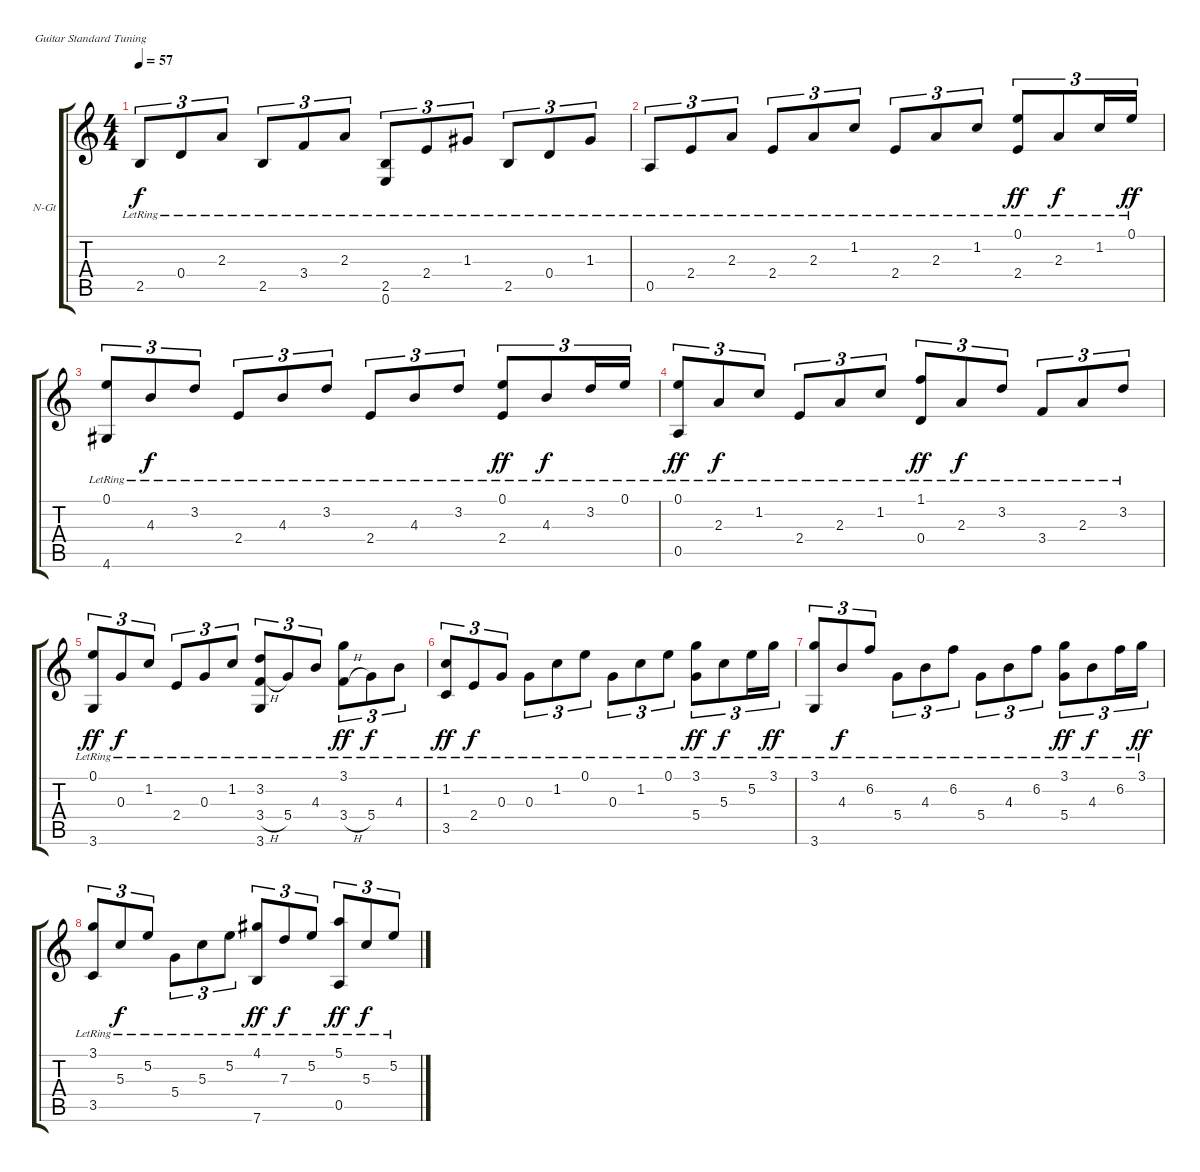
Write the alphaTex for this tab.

\bracketExtendMode groupsimilarinstruments
\firstSystemTrackNameOrientation horizontal
\otherSystemsTrackNameOrientation horizontal
\track ("Track 1" "N-Gt") {instrument acousticguitarnylon}
\staff {score tabs}
\tuning (E4 B3 G3 D3 A2 E2)
\ts (4 4)
\tempo 57
\clef g2
\ks c
2.5{lr}.8{tu (3 2) dy f} 0.4{lr}.8{tu (3 2)} 2.3{lr}.8{tu (3 2)} 2.5{lr}.8{tu (3 2)} 3.4{lr}.8{tu (3 2)} 2.3{lr}.8{tu (3 2)} (2.5{lr} 0.6{lr}).8{tu (3 2)} 2.4{lr}.8{tu (3 2)} 1.3{lr}.8{tu (3 2)} 2.5{lr}.8{tu (3 2)} 0.4{lr}.8{tu (3 2)} 1.3{lr}.8{tu (3 2)} |
0.5{lr}.8{tu (3 2)} 2.4{lr}.8{tu (3 2)} 2.3{lr}.8{tu (3 2)} 2.4{lr}.8{tu (3 2)} 2.3{lr}.8{tu (3 2)} 1.2{lr}.8{tu (3 2)} 2.4{lr}.8{tu (3 2)} 2.3{lr}.8{tu (3 2)} 1.2{lr}.8{tu (3 2)} (0.1{lr} 2.4{lr}).8{tu (3 2) dy ff} 2.3{lr}.8{tu (3 2) dy f} 1.2{lr}.16{tu (3 2)} 0.1{lr}.16{tu (3 2) dy ff} |
(0.1{lr} 4.6{lr}).8{tu (3 2)} 4.3{lr}.8{tu (3 2) dy f} 3.2{lr}.8{tu (3 2)} 2.4{lr}.8{tu (3 2)} 4.3{lr}.8{tu (3 2)} 3.2{lr}.8{tu (3 2)} 2.4{lr}.8{tu (3 2)} 4.3{lr}.8{tu (3 2)} 3.2{lr}.8{tu (3 2)} (0.1{lr} 2.4{lr}).8{tu (3 2) dy ff} 4.3{lr}.8{tu (3 2) dy f} 3.2{lr}.16{tu (3 2)} 0.1{lr}.16{tu (3 2)} |
(0.1{lr} 0.5{lr}).8{tu (3 2) dy ff} 2.3{lr}.8{tu (3 2) dy f} 1.2{lr}.8{tu (3 2)} 2.4{lr}.8{tu (3 2)} 2.3{lr}.8{tu (3 2)} 1.2{lr}.8{tu (3 2)} (1.1{lr} 0.4{lr}).8{tu (3 2) dy ff} 2.3{lr}.8{tu (3 2) dy f} 3.2{lr}.8{tu (3 2)} 3.4{lr}.8{tu (3 2)} 2.3{lr}.8{tu (3 2)} 3.2{lr}.8{tu (3 2)} |
(0.1{lr} 3.6{lr}).8{tu (3 2) dy ff} 0.3{lr}.8{tu (3 2) dy f} 1.2{lr}.8{tu (3 2)} 2.4{lr}.8{tu (3 2)} 0.3{lr}.8{tu (3 2)} 1.2{lr}.8{tu (3 2)} (3.2{lr} 3.4{h} 3.6{lr}).8{tu (3 2)} 5.4{lr}.8{tu (3 2)} 4.3{lr}.8{tu (3 2)} (3.1{lr} 3.4{h}).8{tu (3 2) dy ff} 5.4{lr}.8{tu (3 2) dy f} 4.3{lr}.8{tu (3 2)} |
(1.2{lr} 3.5{lr}).8{tu (3 2) dy ff} 2.4{lr}.8{tu (3 2) dy f} 0.3{lr}.8{tu (3 2)} 0.3{lr}.8{tu (3 2)} 1.2{lr}.8{tu (3 2)} 0.1{lr}.8{tu (3 2)} 0.3{lr}.8{tu (3 2)} 1.2{lr}.8{tu (3 2)} 0.1{lr}.8{tu (3 2)} (3.1{lr} 5.4{lr}).8{tu (3 2) dy ff} 5.3{lr}.8{tu (3 2) dy f} 5.2{lr}.16{tu (3 2)} 3.1{lr}.16{tu (3 2) dy ff} |
(3.1{lr} 3.6{lr}).8{tu (3 2)} 4.3{lr}.8{tu (3 2) dy f} 6.2{lr}.8{tu (3 2)} 5.4{lr}.8{tu (3 2)} 4.3{lr}.8{tu (3 2)} 6.2{lr}.8{tu (3 2)} 5.4{lr}.8{tu (3 2)} 4.3{lr}.8{tu (3 2)} 6.2{lr}.8{tu (3 2)} (3.1{lr} 5.4{lr}).8{tu (3 2) dy ff} 4.3{lr}.8{tu (3 2) dy f} 6.2{lr}.16{tu (3 2)} 3.1{lr}.16{tu (3 2) dy ff} |
(3.1{lr} 3.5{lr}).8{tu (3 2)} 5.3{lr}.8{tu (3 2) dy f} 5.2{lr}.8{tu (3 2)} 5.4{lr}.8{tu (3 2)} 5.3{lr}.8{tu (3 2)} 5.2{lr}.8{tu (3 2)} (4.1{lr} 7.6{lr}).8{tu (3 2) dy ff} 7.3{lr}.8{tu (3 2) dy f} 5.2{lr}.8{tu (3 2)} (5.1{lr} 0.5{lr}).8{tu (3 2) dy ff} 5.3{lr}.8{tu (3 2) dy f} 5.2{lr}.8{tu (3 2)}
